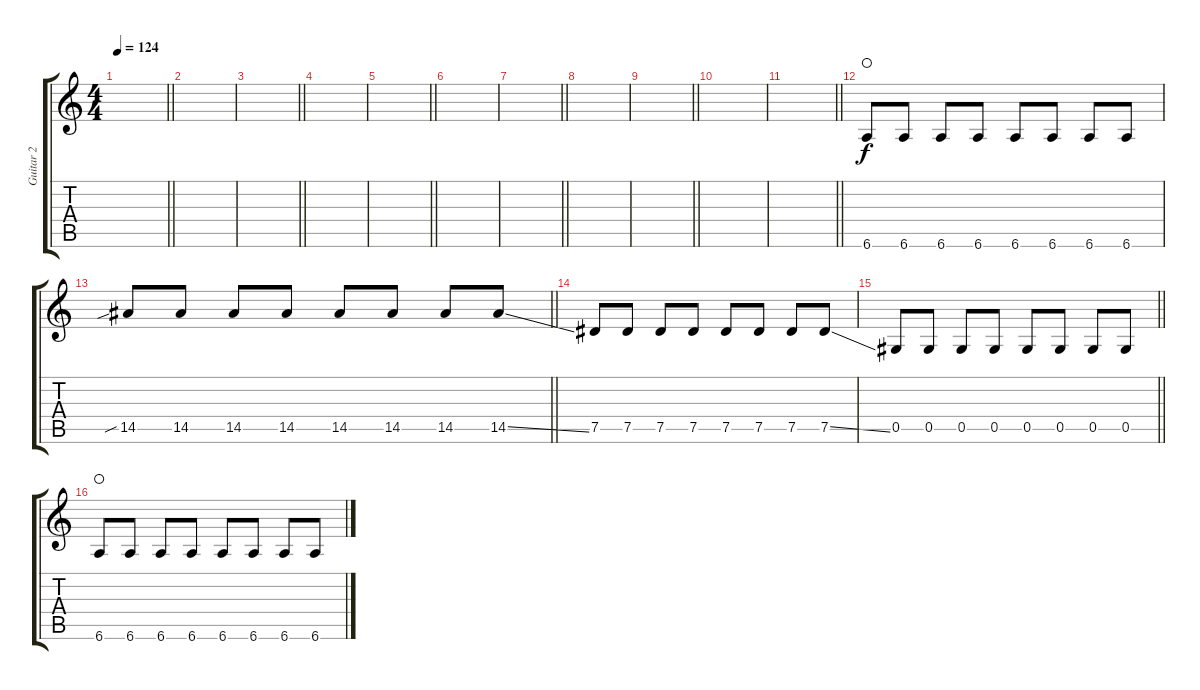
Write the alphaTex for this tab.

\track ("Guitar 2" "Guitar 2") {instrument overdrivenguitar}
\staff {score tabs}
\tuning (Eb4 Bb3 Gb3 Db3 Ab2 Eb2) {hide}
\ts (4 4)
\tempo 124
\clef g2
\barLineRight lightlight
\ks c
|
|
\barLineRight lightlight
|
|
\barLineRight lightlight
|
|
\barLineRight lightlight
|
|
\barLineRight lightlight
|
|
\barLineRight lightlight
|
6.6.8{dy f volume 7 balance 8 waho} 6.6.8 6.6.8 6.6.8 6.6.8 6.6.8 6.6.8 6.6.8 |
\barLineRight lightlight
14.5{sib}.8 14.5.8 14.5.8 14.5.8 14.5.8 14.5.8 14.5.8 14.5{ss}.8 |
7.5.8 7.5.8 7.5.8 7.5.8 7.5.8 7.5.8 7.5.8 7.5{ss}.8 |
\barLineRight lightlight
0.5.8 0.5.8 0.5.8 0.5.8 0.5.8 0.5.8 0.5.8 0.5.8 |
6.6.8{waho} 6.6.8 6.6.8 6.6.8 6.6.8 6.6.8 6.6.8 6.6.8
